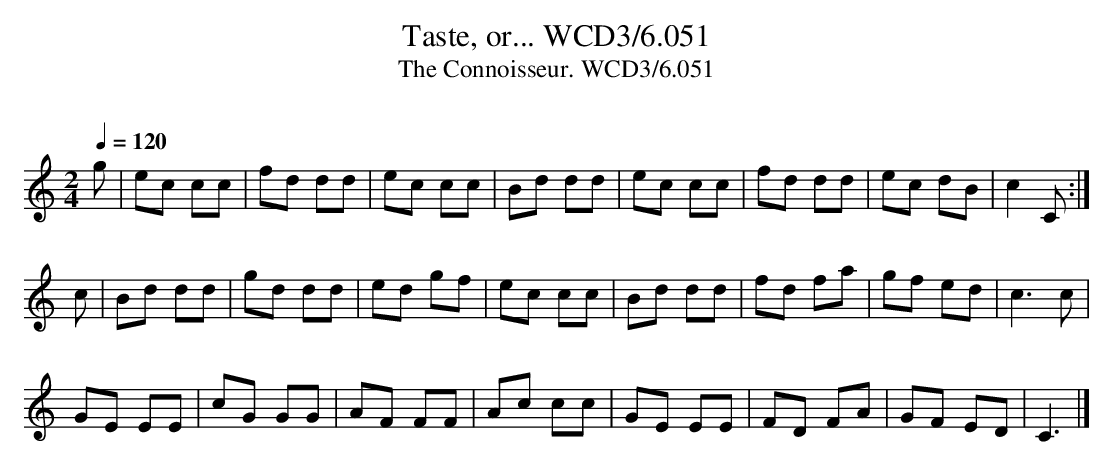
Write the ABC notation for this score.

X:1
T:Taste, or... WCD3/6.051
O:
T:Connoisseur. WCD3/6.051, The
M:2/4
L:1/8
Q:1/4=120
K:C
g|ec cc|fd dd|ec cc|Bd dd|ec cc|fd dd|ec dB|c2 C:|
c|Bd dd|gd dd|ed gf|ec cc|Bd dd|fd fa|gf ed|c3 c|
GE EE|cG GG|AF FF|Ac cc|GE EE|FD FA|GF ED|C3|]
